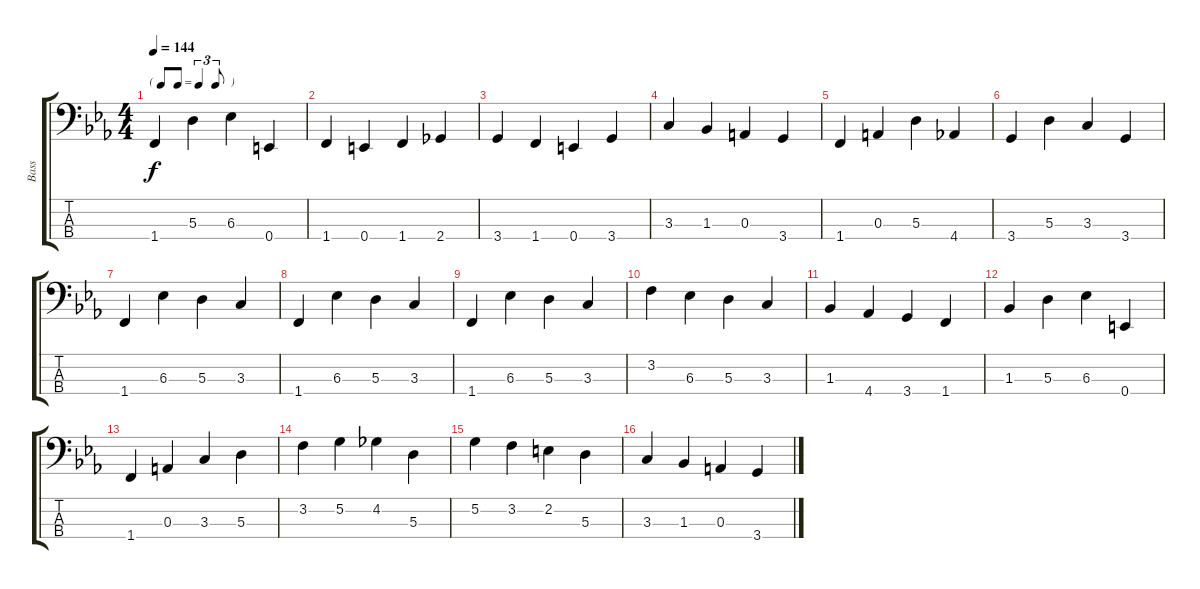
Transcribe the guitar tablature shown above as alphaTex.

\track ("Bass" "Bass") {instrument electricbassfinger}
\staff {score tabs}
\tuning (G2 D2 A1 E1) {hide}
\ts (4 4)
\tf triplet8th
\tempo 144
\clef f4
\ks eb
1.4.4{dy f} 5.3.4 6.3.4 0.4.4 |
1.4.4 0.4.4 1.4.4 2.4.4 |
3.4.4 1.4.4 0.4.4 3.4.4 |
3.3.4 1.3.4 0.3.4 3.4.4 |
1.4.4 0.3.4 5.3.4 4.4.4 |
3.4.4 5.3.4 3.3.4 3.4.4 |
1.4.4 6.3.4 5.3.4 3.3.4 |
1.4.4 6.3.4 5.3.4 3.3.4 |
1.4.4 6.3.4 5.3.4 3.3.4 |
3.2.4 6.3.4 5.3.4 3.3.4 |
1.3.4 4.4.4 3.4.4 1.4.4 |
1.3.4 5.3.4 6.3.4 0.4.4 |
1.4.4 0.3.4 3.3.4 5.3.4 |
3.2.4 5.2.4 4.2.4 5.3.4 |
5.2.4 3.2.4 2.2.4 5.3.4 |
3.3.4 1.3.4 0.3.4 3.4.4
